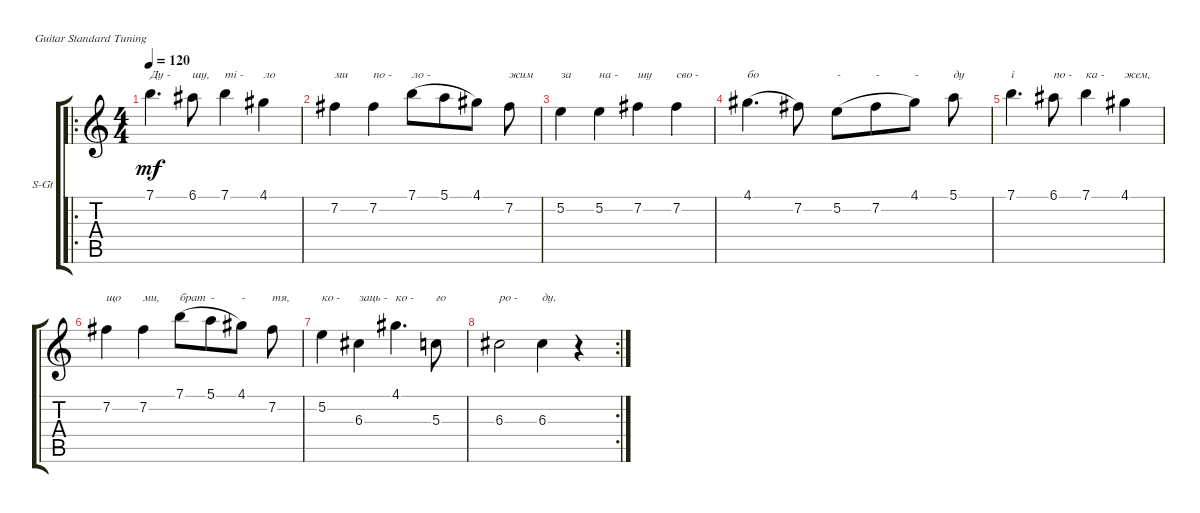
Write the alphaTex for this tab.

\defaultSystemsLayout 4
\bracketExtendMode groupsimilarinstruments
\firstSystemTrackNameOrientation horizontal
\otherSystemsTrackNameOrientation horizontal
\track ("Steel Guitar" "S-Gt") {instrument acousticguitarsteel}
\staff {score tabs}
\tuning (E4 B3 G3 D3 A2 E2)
\ro
\ts (4 4)
\tempo 120
\clef g2
\ks c
7.1.4{d txt "Ду - " dy mf} 6.1.8{txt "шу,"} 7.1.4{txt "ті - "} 4.1.4{txt "ло"} |
7.2.4{txt "ми"} 7.2.4{txt "по - "} 7.1.8{txt "ло - " legatoorigin beam merge} 5.1.8{legatoorigin beam merge} 4.1.8{beam split} 7.2.8{txt "жим"} |
5.2.4{txt "за"} 5.2.4{txt "на - "} 7.2.4{txt "шу"} 7.2.4{txt "сво -"} |
4.1.4{d txt "бо" legatoorigin} 7.2.8 5.2.8{txt "-" legatoorigin beam merge} 7.2.8{txt "-" legatoorigin beam merge} 4.1.8{txt "-" beam split} 5.1.8{txt "ду"} |
7.1.4{d txt "і"} 6.1.8{txt "по - "} 7.1.4{txt "ка - "} 4.1.4{txt "жем,"} |
7.2.4{txt "що"} 7.2.4{txt "ми,"} 7.1.8{txt "брат" legatoorigin beam merge} 5.1.8{txt "-" legatoorigin beam merge} 4.1.8{txt "-" beam split} 7.2.8{txt "тя,"} |
5.2.4{txt "ко - "} 6.3.4{txt "заць - "} 4.1.4{d txt "ко - "} 5.3.8{txt "го"} |
\rc 2
6.3.2{txt "ро - "} 6.3.4{txt "ду."} r.4
